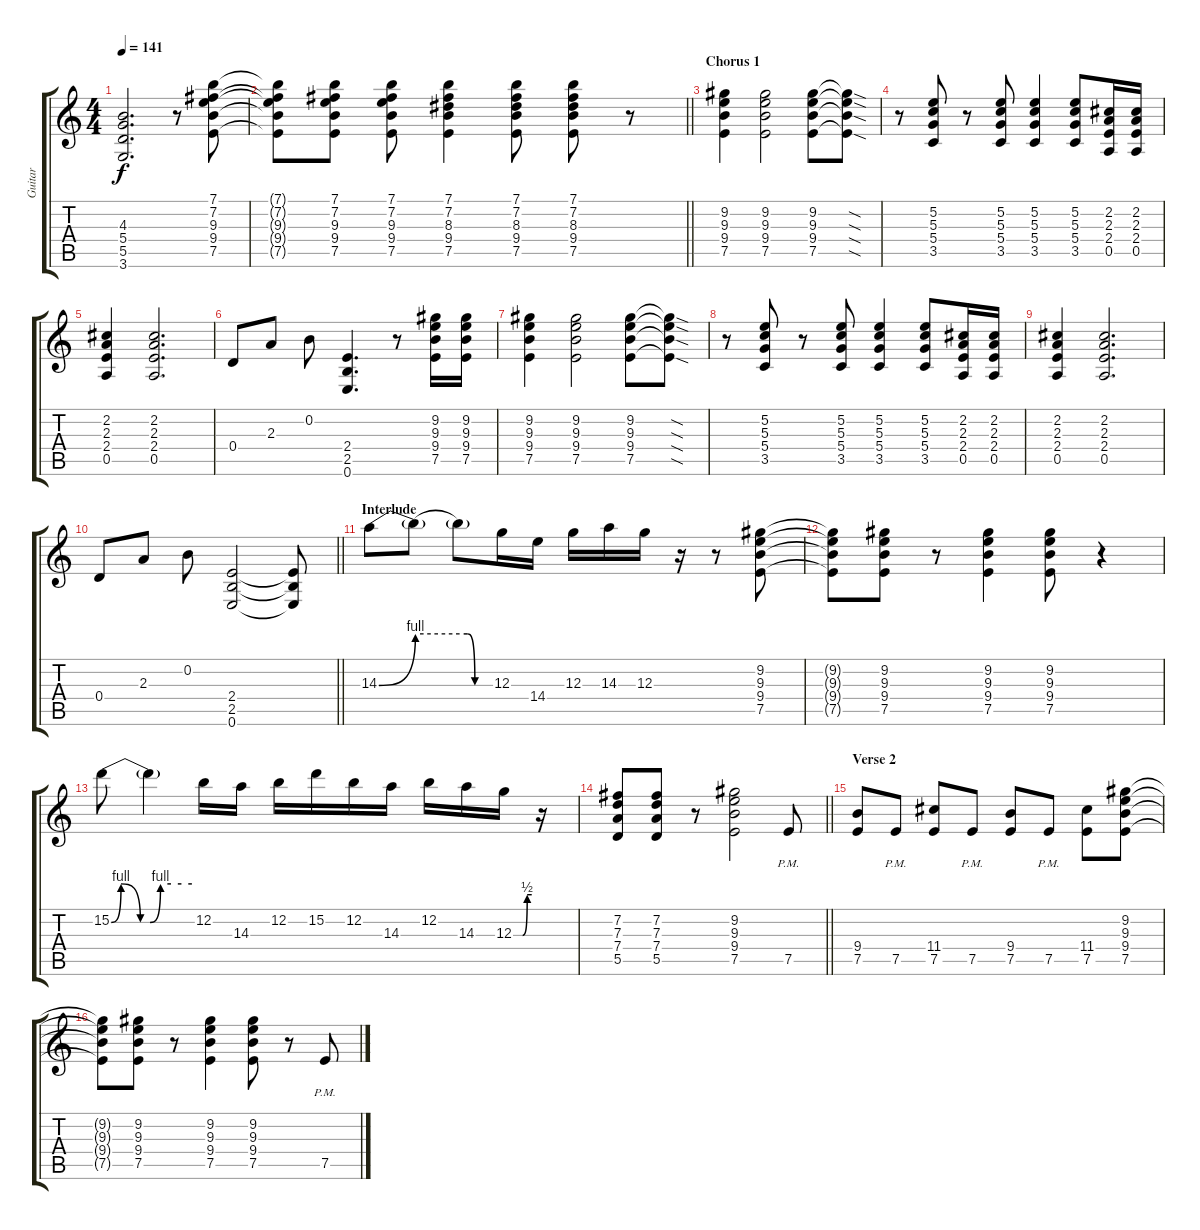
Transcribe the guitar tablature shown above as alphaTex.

\track ("Guitar" "Guitar") {instrument overdrivenguitar}
\staff {score tabs}
\tuning (E4 B3 G3 D3 A2 E2) {hide}
\ts (4 4)
\tempo 141
\clef g2
\ks c
(4.3 5.4 5.5 3.6).2{d dy f} r.8 (7.1 7.2 9.3 9.4 7.5).8 |
\barLineRight lightlight
(7.1{t} 7.2{t} 9.3{t} 9.4{t} 7.5{t}).8 (7.1 7.2 9.3 9.4 7.5).8 (7.1 7.2 9.3 9.4 7.5).8 (7.1 7.2 8.3 9.4 7.5).4 (7.1 7.2 8.3 9.4 7.5).8 (7.1 7.2 8.3 9.4 7.5).8 r.8 |
\section ("" "Chorus 1")
(9.2 9.3 9.4 7.5).4 (9.2 9.3 9.4 7.5).2 (9.2 9.3 9.4 7.5).8 (9.2{sod t} 9.3{sod t} 9.4{sod t} 7.5{sod t}).8 |
r.8 (5.2 5.3 5.4 3.5).8 r.8 (5.2 5.3 5.4 3.5).8 (5.2 5.3 5.4 3.5).4 (5.2 5.3 5.4 3.5).8 (2.2 2.3 2.4 0.5).16 (2.2 2.3 2.4 0.5).16 |
(2.2 2.3 2.4 0.5).4 (2.2 2.3 2.4 0.5).2{d} |
0.4.8 2.3.8 0.2.8 (2.4 2.5 0.6).4{d} r.8 (9.2 9.3 9.4 7.5).16 (9.2 9.3 9.4 7.5).16 |
(9.2 9.3 9.4 7.5).4 (9.2 9.3 9.4 7.5).2 (9.2 9.3 9.4 7.5).8 (9.2{sod t} 9.3{sod t} 9.4{sod t} 7.5{sod t}).8 |
r.8 (5.2 5.3 5.4 3.5).8 r.8 (5.2 5.3 5.4 3.5).8 (5.2 5.3 5.4 3.5).4 (5.2 5.3 5.4 3.5).8 (2.2 2.3 2.4 0.5).16 (2.2 2.3 2.4 0.5).16 |
(2.2 2.3 2.4 0.5).4 (2.2 2.3 2.4 0.5).2{d} |
\barLineRight lightlight
0.4.8 2.3.8 0.2.8 (2.4 2.5 0.6).2 (2.4{t} 2.5{t} 0.6{t}).8 |
\section ("" "Interlude")
14.3{be (bend 0 0 60 4)}.8 14.3{be (hold 0 4 60 4) t}.8 14.3{be (custom 0 4 15 4 30 0 60 0) t}.8 12.3.16 14.4.16 12.3.16 14.3.16 12.3.16 r.16 r.8 (9.2 9.3 9.4 7.5).8 |
(9.2{t} 9.3{t} 9.4{t} 7.5{t}).8 (9.2 9.3 9.4 7.5).8 r.8 (9.2 9.3 9.4 7.5).4 (9.2 9.3 9.4 7.5).8 r.4 |
15.2{be (custom 0 0 15 4 45 0 60 0)}.8 15.2{be (custom 0 0 15 4 30 4 45 4 60 4) t}.4 12.2.16 14.3.16 12.2.16 15.2.16 12.2.16 14.3.16 12.2.16 14.3.16 12.3{be (custom 0 0 30 0 45 2 60 2)}.16 r.16 |
\barLineRight lightlight
(7.2 7.3 7.4 5.5).8 (7.2 7.3 7.4 5.5).8 r.8 (9.2 9.3 9.4 7.5).2 7.5{pm}.8 |
\section ("" "Verse 2")
(9.4 7.5).8 7.5{pm}.8 (11.4 7.5).8 7.5{pm}.8 (9.4 7.5).8 7.5{pm}.8 (11.4 7.5).8 (9.2 9.3 9.4 7.5).8 |
(9.2{t} 9.3{t} 9.4{t} 7.5{t}).8 (9.2 9.3 9.4 7.5).8 r.8 (9.2 9.3 9.4 7.5).4 (9.2 9.3 9.4 7.5).8 r.8 7.5{pm}.8
